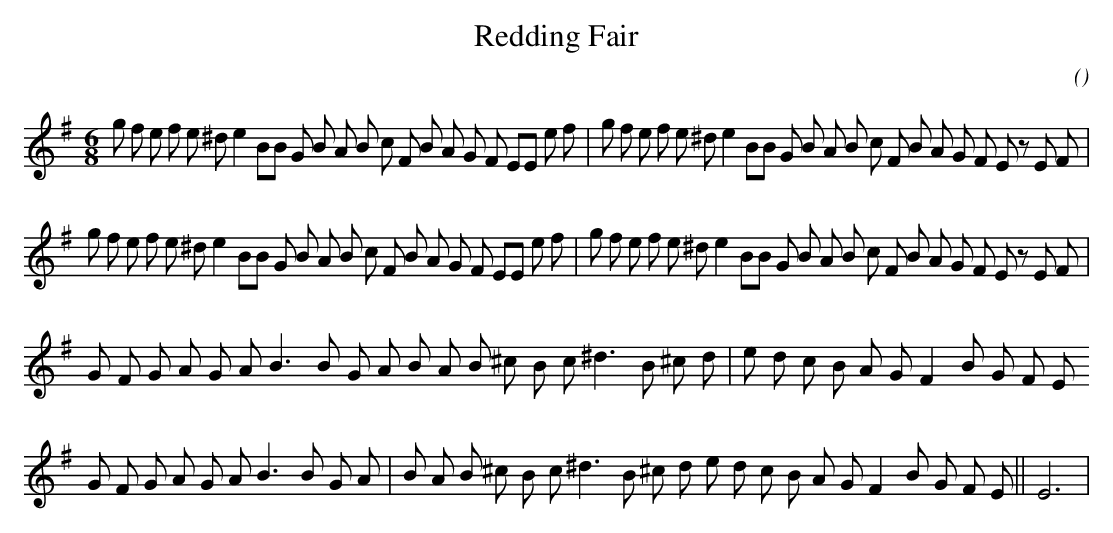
X:1
T: Redding Fair
C:
O:
M:6/8
K:Em
K:Em
M:6/8
L:1/16
g2 f2 e2 f2 e2 ^d2 e4 B2B2 G2 B2 A2 B2 c2 F2 B2 A2 G2 F2 E2E2 e2 f2 |g2 f2 e2 f2 e2 ^d2 e4 B2B2 G2 B2 A2 B2 c2 F2 B2 A2 G2 F2 E2 z2 E2 F2 |
g2 f2 e2 f2 e2 ^d2 e4 B2B2 G2 B2 A2 B2 c2 F2 B2 A2 G2 F2 E2E2 e2 f2 |g2 f2 e2 f2 e2 ^d2 e4 B2B2 G2 B2 A2 B2 c2 F2 B2 A2 G2 F2 E2 z2 E2 F2 |
G2 F2 G2 A2 G2 A2 B6B2 G2 A2 B2 A2 B2 ^c2 B2 c2 ^d6 B2 ^c2 d2 |e2 d2 c2 B2 A2 G2 F4 B2 G2 F2 E2
G2 F2 G2 A2 G2 A2 B6B2 G2 A2 |B2 A2 B2 ^c2 B2 c2 ^d6 B2 ^c2 d2 e2 d2 c2 B2 A2 G2 F4 B2 G2 F2 E2 ||E12 |
